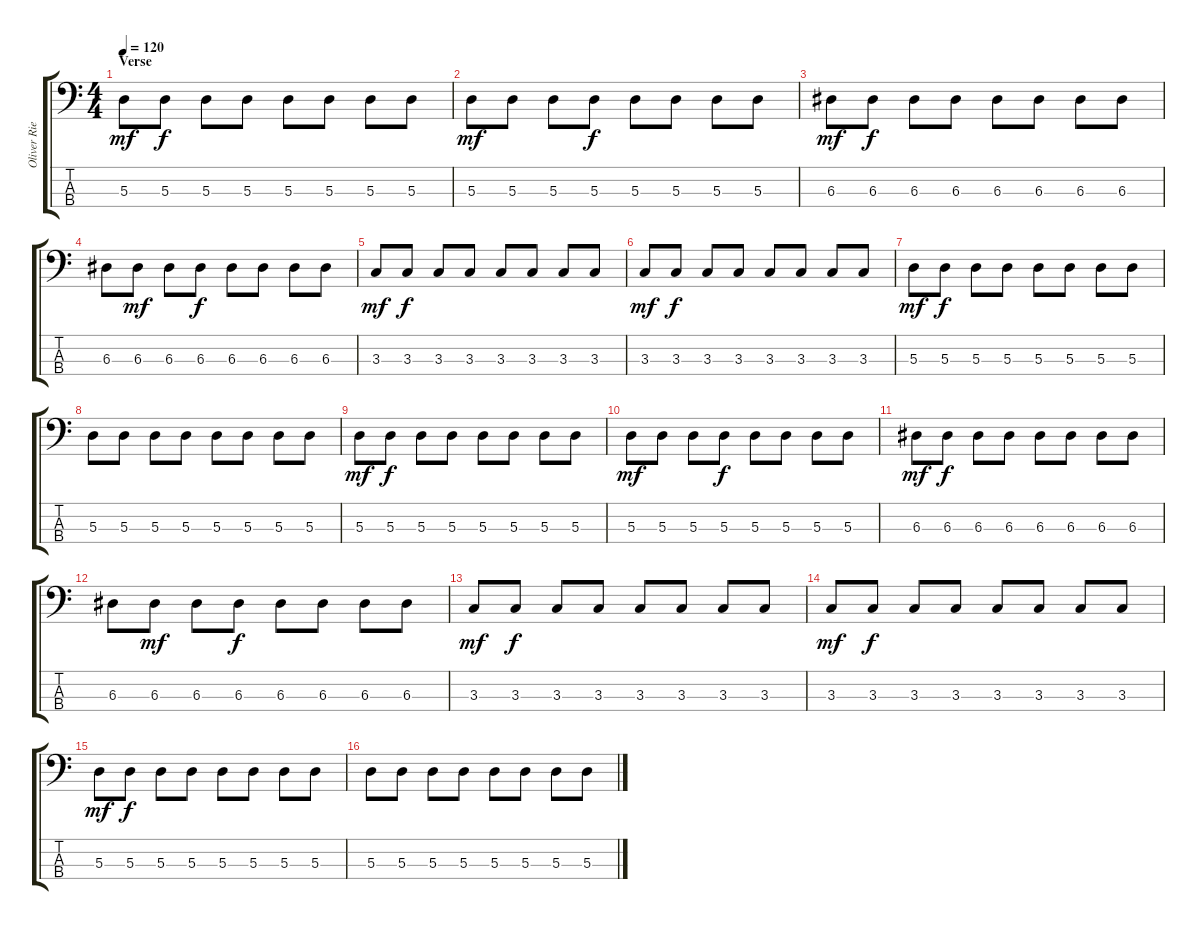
\track ("Oliver Riedel" "Oliver Rie") {instrument electricbasspick}
\staff {score tabs}
\tuning (G2 D2 A1 D1) {hide}
\ts (4 4)
\section ("" "Verse ")
\tempo 120
\clef f4
\ks c
5.3.8{dy mf} 5.3.8{dy f} 5.3.8 5.3.8 5.3.8 5.3.8 5.3.8 5.3.8 |
5.3.8{dy mf} 5.3.8 5.3.8 5.3.8{dy f} 5.3.8 5.3.8 5.3.8 5.3.8 |
6.3.8{dy mf} 6.3.8{dy f} 6.3.8 6.3.8 6.3.8 6.3.8 6.3.8 6.3.8 |
6.3.8 6.3.8{dy mf} 6.3.8 6.3.8{dy f} 6.3.8 6.3.8 6.3.8 6.3.8 |
3.3.8{dy mf} 3.3.8{dy f} 3.3.8 3.3.8 3.3.8 3.3.8 3.3.8 3.3.8 |
3.3.8{dy mf} 3.3.8{dy f} 3.3.8 3.3.8 3.3.8 3.3.8 3.3.8 3.3.8 |
5.3.8{dy mf} 5.3.8{dy f} 5.3.8 5.3.8 5.3.8 5.3.8 5.3.8 5.3.8 |
5.3.8 5.3.8 5.3.8 5.3.8 5.3.8 5.3.8 5.3.8 5.3.8 |
5.3.8{dy mf} 5.3.8{dy f} 5.3.8 5.3.8 5.3.8 5.3.8 5.3.8 5.3.8 |
5.3.8{dy mf} 5.3.8 5.3.8 5.3.8{dy f} 5.3.8 5.3.8 5.3.8 5.3.8 |
6.3.8{dy mf} 6.3.8{dy f} 6.3.8 6.3.8 6.3.8 6.3.8 6.3.8 6.3.8 |
6.3.8 6.3.8{dy mf} 6.3.8 6.3.8{dy f} 6.3.8 6.3.8 6.3.8 6.3.8 |
3.3.8{dy mf} 3.3.8{dy f} 3.3.8 3.3.8 3.3.8 3.3.8 3.3.8 3.3.8 |
3.3.8{dy mf} 3.3.8{dy f} 3.3.8 3.3.8 3.3.8 3.3.8 3.3.8 3.3.8 |
5.3.8{dy mf} 5.3.8{dy f} 5.3.8 5.3.8 5.3.8 5.3.8 5.3.8 5.3.8 |
5.3.8 5.3.8 5.3.8 5.3.8 5.3.8 5.3.8 5.3.8 5.3.8
